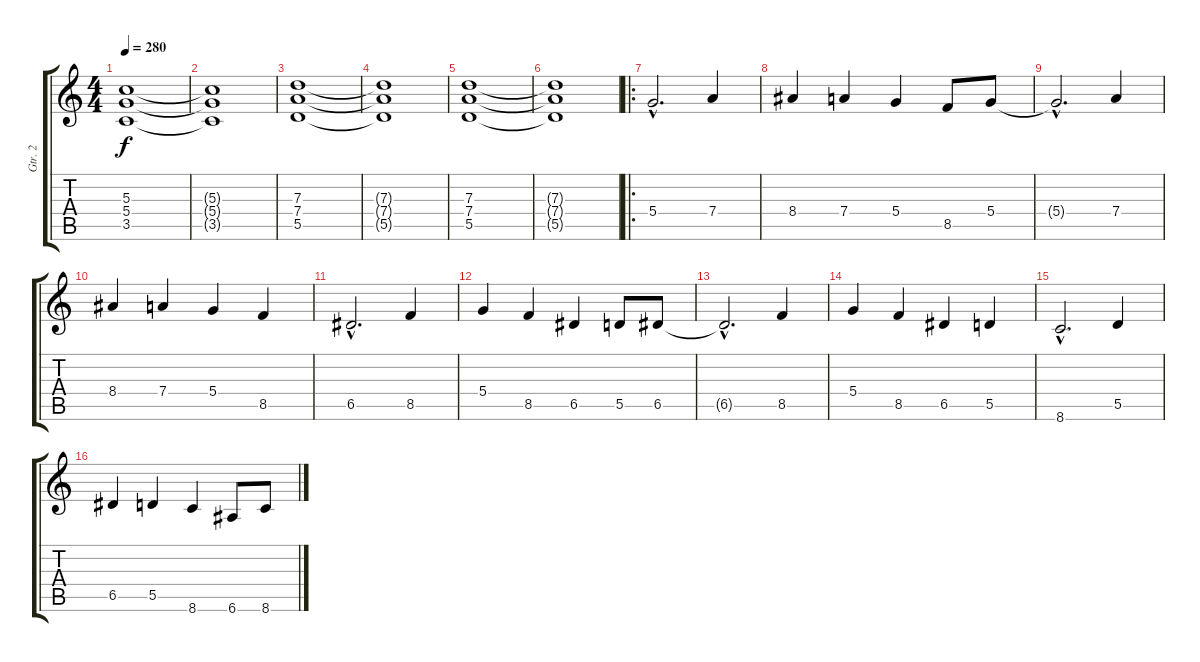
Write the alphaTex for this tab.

\track ("Gtr. 2" "Gtr. 2") {instrument distortionguitar}
\staff {score tabs}
\tuning (E4 B3 G3 D3 A2 E2) {hide}
\ts (4 4)
\tempo 280
\clef g2
\ks c
(5.3 5.4 3.5).1{dy f} |
(5.3{t} 5.4{t} 3.5{t}).1 |
(7.3 7.4 5.5).1 |
(7.3{t} 7.4{t} 5.5{t}).1 |
(7.3 7.4 5.5).1 |
(7.3{t} 7.4{t} 5.5{t}).1 |
\ro
5.4{hac}.2{d} 7.4.4 |
8.4.4 7.4.4 5.4.4 8.5.8 5.4.8 |
5.4{hac t}.2{d} 7.4.4 |
8.4.4 7.4.4 5.4.4 8.5.4 |
6.5{hac}.2{d} 8.5.4 |
5.4.4 8.5.4 6.5.4 5.5.8 6.5.8 |
6.5{hac t}.2{d} 8.5.4 |
5.4.4 8.5.4 6.5.4 5.5.4 |
8.6{hac}.2{d} 5.5.4 |
6.5.4 5.5.4 8.6.4 6.6.8 8.6.8
